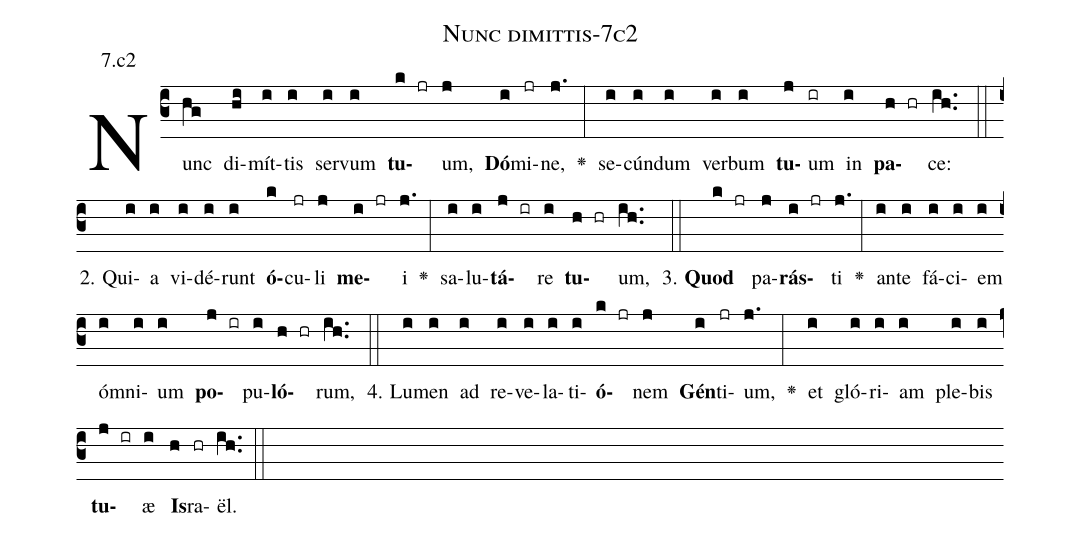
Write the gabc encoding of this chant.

name: Nunc dimittis-7c2;
annotation: 7.c2;
%%
(c3)Nunc(hg) di(hi)mít(i)tis(i) ser(i)vum(i) <b>tu</b>(k jr)um,(j) <b>Dó</b>(i)mi(jr)ne,(j.) <v>\greheightstar</v>(:) se(i)cún(i)dum(i) ver(i)bum(i) <b>tu</b>(j)um(ir) in(i) <b>pa</b>(h hr)ce:(ih..) (::)
2. Qui(i)a(i) vi(i)dé(i)runt(i) <b>ó</b>(k)cu(jr)li(j) <b>me</b>(i jr)i(j.) <v>\greheightstar</v>(:) sa(i)lu(i)<b>tá</b>(j ir)re(i) <b>tu</b>(h hr)um,(ih..) (::)
3. <b>Quod</b>(k jr) pa(j)<b>rás</b>(i jr)ti(j.) <v>\greheightstar</v>(:) an(i)te(i) fá(i)ci(i)em(i) óm(i)ni(i)um(i) <b>po</b>(j ir)pu(i)<b>ló</b>(h hr)rum,(ih..) (::)
4. Lu(i)men(i) ad(i) re(i)ve(i)la(i)ti(i)<b>ó</b>(k jr)nem(j) <b>Gén</b>(i)ti(jr)um,(j.) <v>\greheightstar</v>(:) et(i) gló(i)ri(i)am(i) ple(i)bis(i) <b>tu</b>(j ir)æ(i) <b>Is</b>(h)ra(hr)ël.(ih..) (::)
